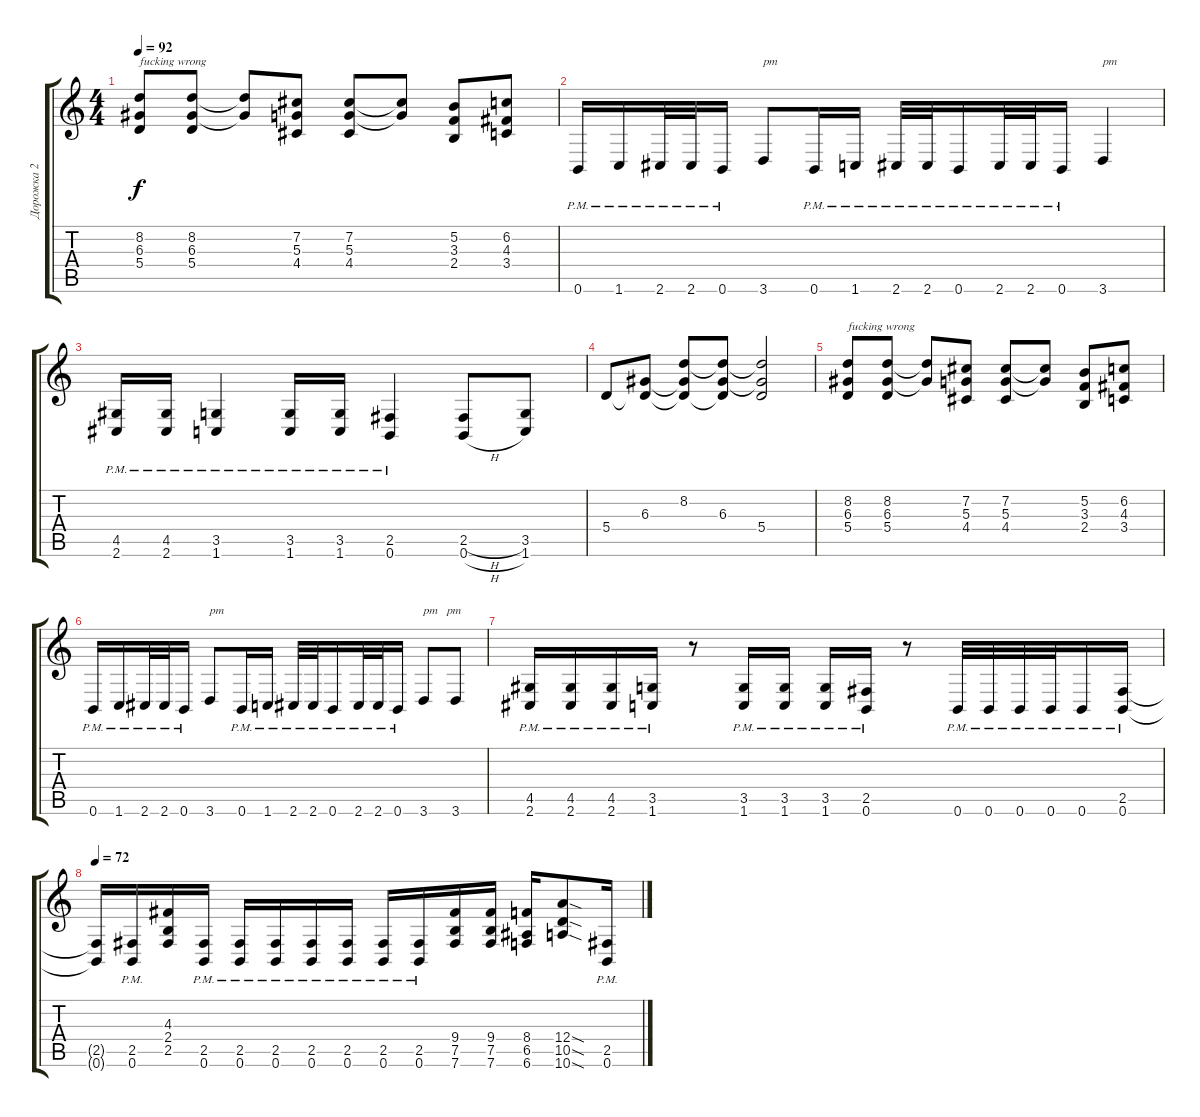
\track ("Дорожка 2" "Дорожка 2") {instrument distortionguitar}
\staff {score tabs}
\tuning (B3 Gb3 D3 A2 E2 B1) {hide}
\ts (4 4)
\tempo 92
\clef g2
\ks c
(8.2 6.3 5.4).8{txt "fucking wrong" dy f volume 11} (8.2 6.3 5.4).8 (8.2{t} 6.3{t}).8 (7.2 5.3 4.4).8 (7.2 5.3 4.4).8 (7.2{t} 5.3{t}).8 (5.2 3.3 2.4).8 (6.2 4.3 3.4).8 |
0.6{pm}.16{volume 13} 1.6{pm}.16 2.6{pm}.32 2.6{pm}.32 0.6{pm}.16 3.6.8{txt "pm"} 0.6{pm}.16 1.6{pm}.16 2.6{pm}.32 2.6{pm}.32 0.6{pm}.16 2.6{pm}.32 2.6{pm}.32 0.6{pm}.16 3.6.4{txt "pm "} |
(4.5{pm} 2.6).16 (4.5{pm} 2.6).16 (3.5{pm} 1.6).4 (3.5{pm} 1.6).16 (3.5{pm} 1.6).16 (2.5{pm} 0.6).4 (2.5{h} 0.6{h}).8 (3.5 1.6).8 |
5.4.8 (6.3 5.4{t}).8 (8.2 6.3{t} 5.4{t}).8 (8.2{t} 6.3 5.4{t}).8 (8.2{t} 6.3{t} 5.4).2 |
(8.2 6.3 5.4).8{txt "fucking wrong" volume 11} (8.2 6.3 5.4).8 (8.2{t} 6.3{t}).8 (7.2 5.3 4.4).8 (7.2 5.3 4.4).8 (7.2{t} 5.3{t}).8 (5.2 3.3 2.4).8 (6.2 4.3 3.4).8 |
0.6{pm}.16{volume 13} 1.6{pm}.16 2.6{pm}.32 2.6{pm}.32 0.6{pm}.16 3.6.8{txt "pm"} 0.6{pm}.16 1.6{pm}.16 2.6{pm}.32 2.6{pm}.32 0.6{pm}.16 2.6{pm}.32 2.6{pm}.32 0.6{pm}.16 3.6.8{txt "pm   pm"} 3.6.8 |
(4.5{pm} 2.6).16 (4.5{pm} 2.6).16 (4.5{pm} 2.6).16 (3.5{pm} 1.6).16 r.8 (3.5{pm} 1.6).16 (3.5{pm} 1.6).16 (3.5{pm} 1.6).16 (2.5{pm} 0.6).16 r.8 0.6{pm}.32 0.6{pm}.32 0.6{pm}.32 0.6{pm}.32 0.6{pm}.16 (2.5{pm} 0.6).16 |
\tempo 72
(2.5{t} 0.6{t}).16 (2.5{pm} 0.6{pm}).16 (4.3 2.4 2.5).16 (2.5{pm} 0.6{pm}).16 (2.5{pm} 0.6{pm}).16 (2.5{pm} 0.6{pm}).16 (2.5{pm} 0.6{pm}).16 (2.5{pm} 0.6{pm}).16 (2.5{pm} 0.6{pm}).16 (2.5{pm} 0.6{pm}).16 (9.4 7.5 7.6).16 (9.4 7.5 7.6).16 (8.4 6.5 6.6).16 (12.4{sod} 10.5{sod} 10.6{sod}).8 (2.5 0.6{pm}).16
